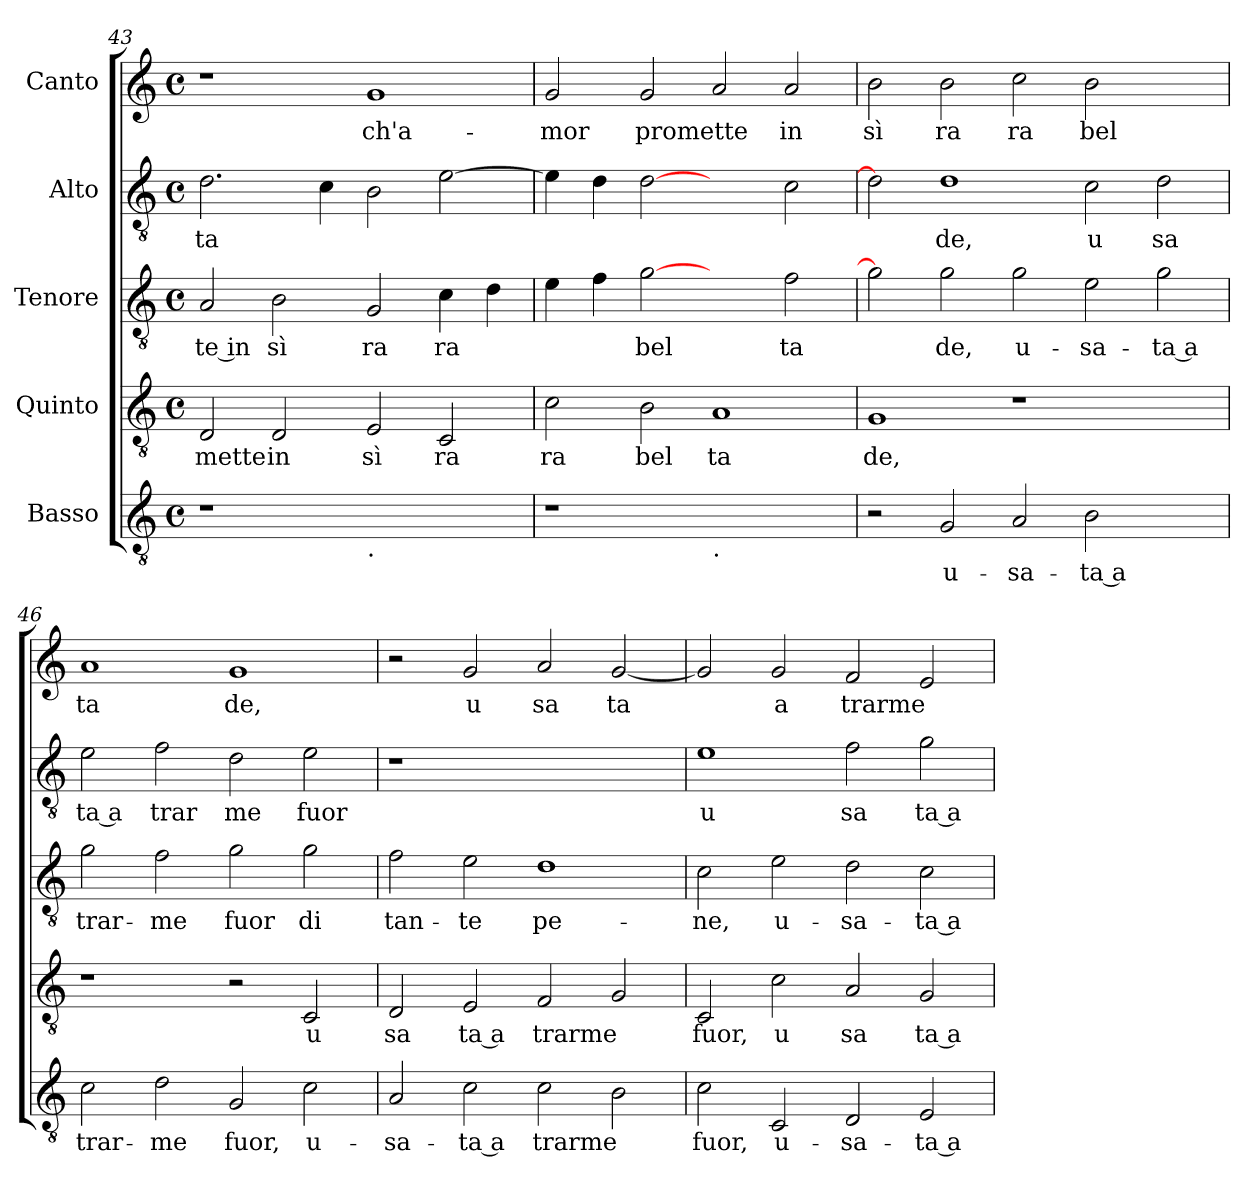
**kern	**text	**kern	**text	**kern	**text	**kern	**text	**kern	**text
*part5	*part5	*part4	*part4	*part3	*part3	*part2	*part2	*part1	*part1
*staff5	*staff5	*staff4	*staff4	*staff3	*staff3	*staff2	*staff2	*staff1	*staff1
*I"Basso	*	*I"Quinto	*	*I"Tenore	*	*I"Alto	*	*I"Canto	*
*clefGv2	*	*clefGv2	*	*clefGv2	*	*clefGv2	*	*clefG2	*
*M4/4	*	*M4/4	*	*M4/4	*	*M4/4	*	*M4/4	*
*met(c)	*	*met(c)	*	*met(c)	*	*met(c)	*	*met(c)	*
=43	=43	=43	=43	=43	=43	=43	=43	=43	=43
!	!	!	!LO:LY:b	!	!LO:LY:b	!	!LO:LY:b	!	!
1r	.	2D/	mette	2A/	te in	2.d\	ta	1r	.
!	!	!	!LO:LY:b	!	!LO:LY:b	!	!	!	!
.	.	2D/	in	2B\	sì	.	.	.	.
.	.	.	.	.	.	4c\	.	.	.
!LO:TX:b:t=.	!	!	!	!	!	!	!	!	!
!	!	!	!LO:LY:b	!	!LO:LY:b	!	!	!	!LO:LY:b
1ryy	.	2E/	sì	2G/	ra	2B\	.	1g	ch'a-
!	!	!	!LO:LY:b	!	!LO:LY:b	!	!	!	!
.	.	2C/	ra	4c\	ra	[2e\	.	.	.
.	.	.	.	4d\	.	.	.	.	.
=44	=44	=44	=44	=44	=44	=44	=44	=44	=44
!	!	!	!LO:LY:b	!	!	!	!	!	!LO:LY:b
1r	.	2c\	ra	4e\	.	4e\]	.	2g/	-mor
.	.	.	.	4f\	.	4d\	.	.	.
!	!	!	!LO:LY:b	!	!LO:LY:b	!	!	!	!LO:LY:b
.	.	2B\	bel	[2g	bel	[2d	.	2g/	promette
!LO:TX:b:t=.	!	!	!	!	!	!	!	!	!
!	!	!	!LO:LY:b	!	!	!	!	!	!
1ryy	.	1A	ta	2ryy	.	2ryy	.	2a/	.
!	!	!	!	!	!LO:LY:b	!	!	!	!LO:LY:b
.	.	.	.	2f\	ta	2c\	.	2a/	in
!!LO:LB:g=z
=45	=45	=45	=45	=45	=45	=45	=45	=45	=45
!	!	!	!LO:LY:b	!	!	!	!	!	!LO:LY:b
2r	.	1G	de,	2g]	.	2d]	.	2b\	sì
!	!LO:LY:b	!	!	!	!LO:LY:b	!	!LO:LY:b	!	!LO:LY:b
2G/	u-	.	.	2g\	de,	1d	de,	2b\	ra
!	!LO:LY:b	!	!	!	!LO:LY:b	!	!	!	!LO:LY:b
2A/	-sa-	1r	.	2g\	u-	.	.	2cc\	ra
!	!LO:LY:b	!	!	!	!LO:LY:b	!	!LO:LY:b	!	!LO:LY:b
2B\	ta a	.	.	2e\	-sa-	2c\	u	2b\	bel
!	!	!	!	!	!LO:LY:b	!	!LO:LY:b	!	!
2ryy	.	2ryy	.	2g\	ta a	2d\	sa	2ryy	.
=46	=46	=46	=46	=46	=46	=46	=46	=46	=46
!	!LO:LY:b	!	!	!	!LO:LY:b	!	!LO:LY:b	!	!LO:LY:b
2c\	trar-	1r	.	2g\	trar-	2e\	ta a	1a	ta
!	!LO:LY:b	!	!	!	!LO:LY:b	!	!LO:LY:b	!	!
2d\	-me	.	.	2f\	-me	2f\	trar	.	.
!	!LO:LY:b	!	!	!	!LO:LY:b	!	!LO:LY:b	!	!LO:LY:b
2G/	fuor,	2r	.	2g\	fuor	2d\	me	1g	de,
!	!LO:LY:b	!	!LO:LY:b	!	!LO:LY:b	!	!LO:LY:b	!	!
2c\	u-	2C/	u	2g\	di	2e\	fuor	.	.
=47	=47	=47	=47	=47	=47	=47	=47	=47	=47
!	!LO:LY:b	!	!LO:LY:b	!	!LO:LY:b	!	!	!	!
2A/	-sa-	2D/	sa	2f\	tan-	1r	.	2r	.
!	!LO:LY:b	!	!LO:LY:b	!	!LO:LY:b	!	!	!	!LO:LY:b
2c\	ta a	2E/	ta a	2e\	-te	.	.	2g/	u
!	!LO:LY:b	!	!LO:LY:b	!	!LO:LY:b	!	!	!	!LO:LY:b
2c\	trarme	2F/	trarme	1d	pe-	1ryy	.	2a/	sa
!	!	!	!	!	!	!	!	!	!LO:LY:b
2B\	.	2G/	.	.	.	.	.	[2g/	ta
=48	=48	=48	=48	=48	=48	=48	=48	=48	=48
!	!LO:LY:b	!	!LO:LY:b	!	!LO:LY:b	!	!LO:LY:b	!	!
2c\	fuor,	2C/	fuor,	2c\	-ne,	1e	u	2g/]	.
!	!LO:LY:b	!	!LO:LY:b	!	!LO:LY:b	!	!	!	!LO:LY:b
2C/	u-	2c\	u	2e\	u-	.	.	2g/	a
!	!LO:LY:b	!	!LO:LY:b	!	!LO:LY:b	!	!LO:LY:b	!	!LO:LY:b
2D/	-sa-	2A/	sa	2d\	-sa-	2f\	sa	2f/	trarme
!	!LO:LY:b	!	!LO:LY:b	!	!LO:LY:b	!	!LO:LY:b	!	!
2E/	ta a	2G/	ta a	2c\	ta a	2g\	ta a	2e/	.
=	=	=	=	=	=	=	=	=	=
*-	*-	*-	*-	*-	*-	*-	*-	*-	*-
